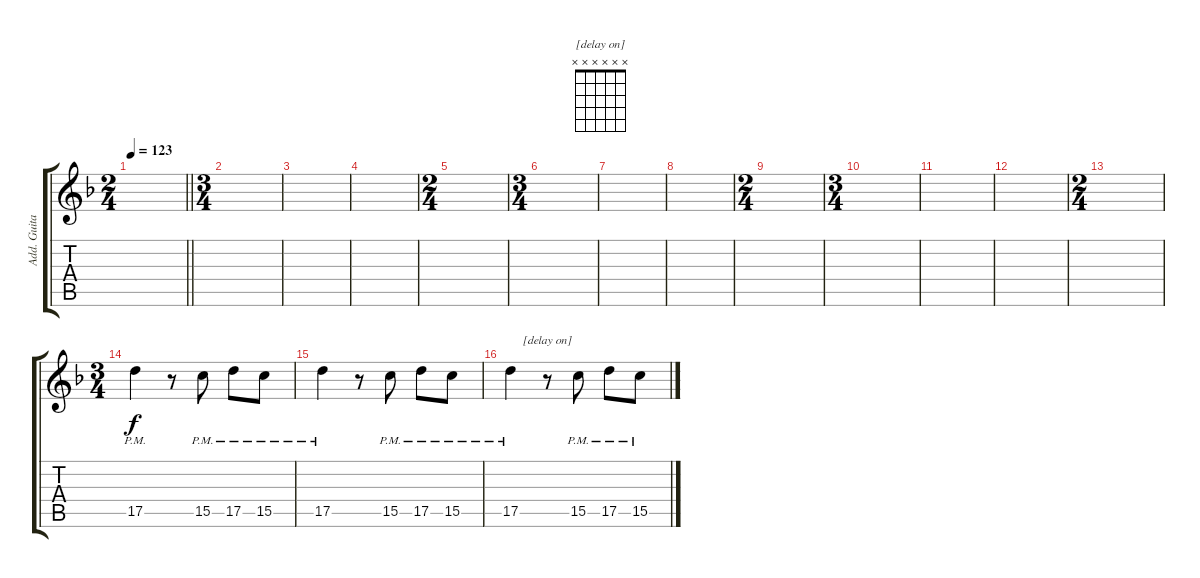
\track ("Add. Guitar" "Add. Guita") {instrument electricguitarmuted}
\staff {score tabs}
\tuning (E4 B3 G3 D3 A2 D2) {hide}
\chord ("[delay on]" x x x x x x)
\ts (2 4)
\tempo 123
\clef g2
\barLineRight lightlight
\ks dminor
|
\ts (3 4)
|
|
|
\ts (2 4)
|
\ts (3 4)
|
|
|
\ts (2 4)
|
\ts (3 4)
|
|
|
\ts (2 4)
|
\ts (3 4)
17.5{pm}.4{volume 10} r.8 15.5{pm}.8 17.5{pm}.8 15.5{pm}.8 |
17.5{pm}.4 r.8 15.5{pm}.8 17.5{pm}.8 15.5{pm}.8 |
17.5{pm}.4 r.8{ch "[delay on]"} 15.5{pm}.8 17.5{pm}.8 15.5{pm}.8
